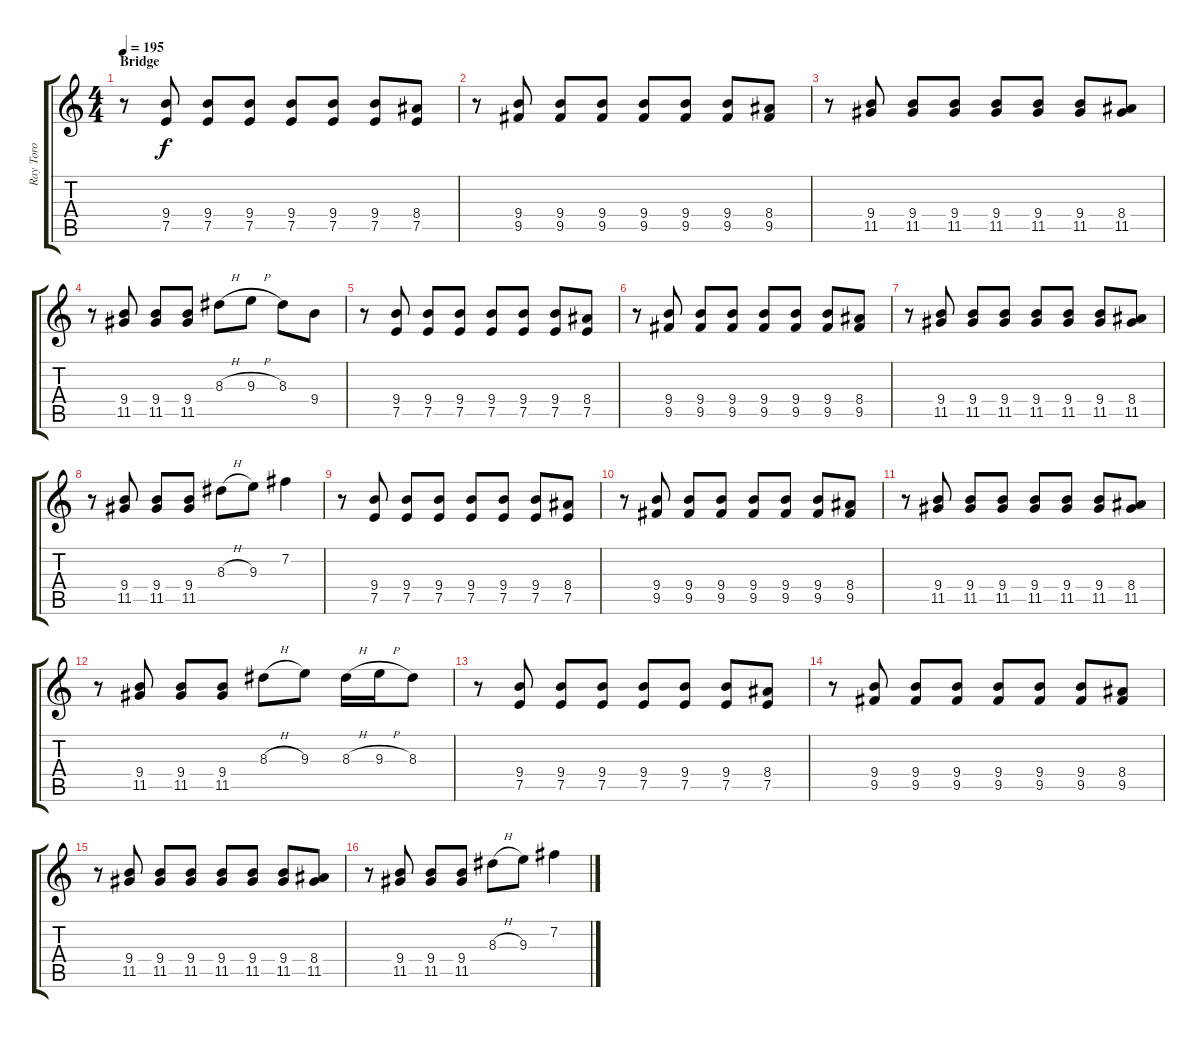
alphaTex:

\track ("Ray Toro" "Ray Toro") {instrument distortionguitar}
\staff {score tabs}
\tuning (E4 B3 G3 D3 A2 E2) {hide}
\ts (4 4)
\section ("" "Bridge")
\tempo 195
\clef g2
\ks c
r.8{dy f} (9.4 7.5).8 (9.4 7.5).8 (9.4 7.5).8 (9.4 7.5).8 (9.4 7.5).8 (9.4 7.5).8 (8.4 7.5).8 |
r.8 (9.4 9.5).8 (9.4 9.5).8 (9.4 9.5).8 (9.4 9.5).8 (9.4 9.5).8 (9.4 9.5).8 (8.4 9.5).8 |
r.8 (9.4 11.5).8 (9.4 11.5).8 (9.4 11.5).8 (9.4 11.5).8 (9.4 11.5).8 (9.4 11.5).8 (8.4 11.5).8 |
r.8 (9.4 11.5).8 (9.4 11.5).8 (9.4 11.5).8 8.3{h}.8 9.3{h}.8 8.3.8 9.4.8 |
r.8 (9.4 7.5).8 (9.4 7.5).8 (9.4 7.5).8 (9.4 7.5).8 (9.4 7.5).8 (9.4 7.5).8 (8.4 7.5).8 |
r.8 (9.4 9.5).8 (9.4 9.5).8 (9.4 9.5).8 (9.4 9.5).8 (9.4 9.5).8 (9.4 9.5).8 (8.4 9.5).8 |
r.8 (9.4 11.5).8 (9.4 11.5).8 (9.4 11.5).8 (9.4 11.5).8 (9.4 11.5).8 (9.4 11.5).8 (8.4 11.5).8 |
r.8 (9.4 11.5).8 (9.4 11.5).8 (9.4 11.5).8 8.3{h}.8 9.3.8 7.2.4 |
r.8 (9.4 7.5).8 (9.4 7.5).8 (9.4 7.5).8 (9.4 7.5).8 (9.4 7.5).8 (9.4 7.5).8 (8.4 7.5).8 |
r.8 (9.4 9.5).8 (9.4 9.5).8 (9.4 9.5).8 (9.4 9.5).8 (9.4 9.5).8 (9.4 9.5).8 (8.4 9.5).8 |
r.8 (9.4 11.5).8 (9.4 11.5).8 (9.4 11.5).8 (9.4 11.5).8 (9.4 11.5).8 (9.4 11.5).8 (8.4 11.5).8 |
r.8 (9.4 11.5).8 (9.4 11.5).8 (9.4 11.5).8 8.3{h}.8 9.3.8 8.3{h}.16 9.3{h}.16 8.3.8 |
r.8 (9.4 7.5).8 (9.4 7.5).8 (9.4 7.5).8 (9.4 7.5).8 (9.4 7.5).8 (9.4 7.5).8 (8.4 7.5).8 |
r.8 (9.4 9.5).8 (9.4 9.5).8 (9.4 9.5).8 (9.4 9.5).8 (9.4 9.5).8 (9.4 9.5).8 (8.4 9.5).8 |
r.8 (9.4 11.5).8 (9.4 11.5).8 (9.4 11.5).8 (9.4 11.5).8 (9.4 11.5).8 (9.4 11.5).8 (8.4 11.5).8 |
r.8 (9.4 11.5).8 (9.4 11.5).8 (9.4 11.5).8 8.3{h}.8 9.3.8 7.2.4
